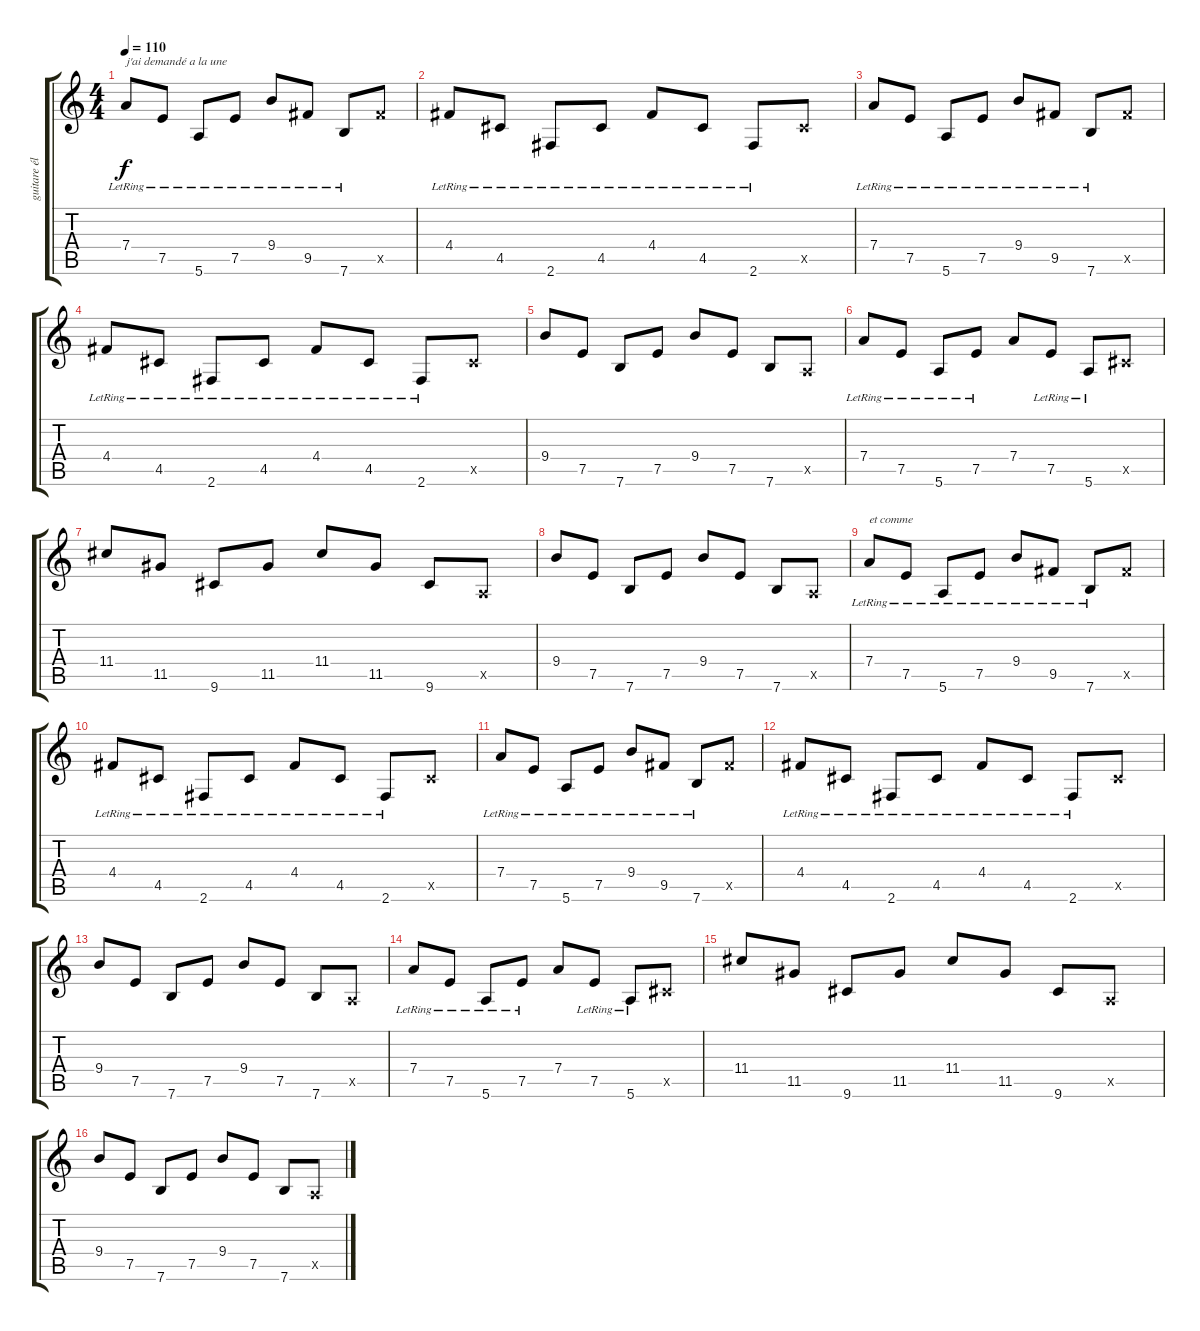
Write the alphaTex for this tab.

\track ("guitare électrique" "guitare él") {instrument electricguitarmuted}
\staff {score tabs}
\tuning (E4 B3 G3 D3 A2 E2) {hide}
\ts (4 4)
\tempo 110
\clef g2
\ks c
7.4{lr}.8{txt "j'ai demandé a la une" dy f} 7.5{lr}.8 5.6{lr}.8 7.5{lr}.8 9.4{lr}.8 9.5{lr}.8 7.6{lr}.8 9.5{x}.8 |
4.4{lr}.8 4.5{lr}.8 2.6{lr}.8 4.5{lr}.8 4.4{lr}.8 4.5{lr}.8 2.6{lr}.8 4.5{x}.8 |
7.4{lr}.8 7.5{lr}.8 5.6{lr}.8 7.5{lr}.8 9.4{lr}.8 9.5{lr}.8 7.6{lr}.8 9.5{x}.8 |
4.4{lr}.8 4.5{lr}.8 2.6{lr}.8 4.5{lr}.8 4.4{lr}.8 4.5{lr}.8 2.6{lr}.8 4.5{x}.8 |
9.4.8 7.5.8 7.6.8 7.5.8 9.4.8 7.5.8 7.6.8 0.5{x}.8 |
7.4{lr}.8 7.5{lr}.8 5.6{lr}.8 7.5{lr}.8 7.4.8 7.5{lr}.8 5.6{lr}.8 4.5{x}.8 |
11.4.8 11.5.8 9.6.8 11.5.8 11.4.8 11.5.8 9.6.8 0.5{x}.8 |
9.4.8 7.5.8 7.6.8 7.5.8 9.4.8 7.5.8 7.6.8 0.5{x}.8 |
7.4{lr}.8{txt "et comme"} 7.5{lr}.8 5.6{lr}.8 7.5{lr}.8 9.4{lr}.8 9.5{lr}.8 7.6{lr}.8 9.5{x}.8 |
4.4{lr}.8 4.5{lr}.8 2.6{lr}.8 4.5{lr}.8 4.4{lr}.8 4.5{lr}.8 2.6{lr}.8 4.5{x}.8 |
7.4{lr}.8 7.5{lr}.8 5.6{lr}.8 7.5{lr}.8 9.4{lr}.8 9.5{lr}.8 7.6{lr}.8 9.5{x}.8 |
4.4{lr}.8 4.5{lr}.8 2.6{lr}.8 4.5{lr}.8 4.4{lr}.8 4.5{lr}.8 2.6{lr}.8 4.5{x}.8 |
9.4.8 7.5.8 7.6.8 7.5.8 9.4.8 7.5.8 7.6.8 0.5{x}.8 |
7.4{lr}.8 7.5{lr}.8 5.6{lr}.8 7.5{lr}.8 7.4.8 7.5{lr}.8 5.6{lr}.8 4.5{x}.8 |
11.4.8 11.5.8 9.6.8 11.5.8 11.4.8 11.5.8 9.6.8 0.5{x}.8 |
9.4.8 7.5.8 7.6.8 7.5.8 9.4.8 7.5.8 7.6.8 0.5{x}.8
